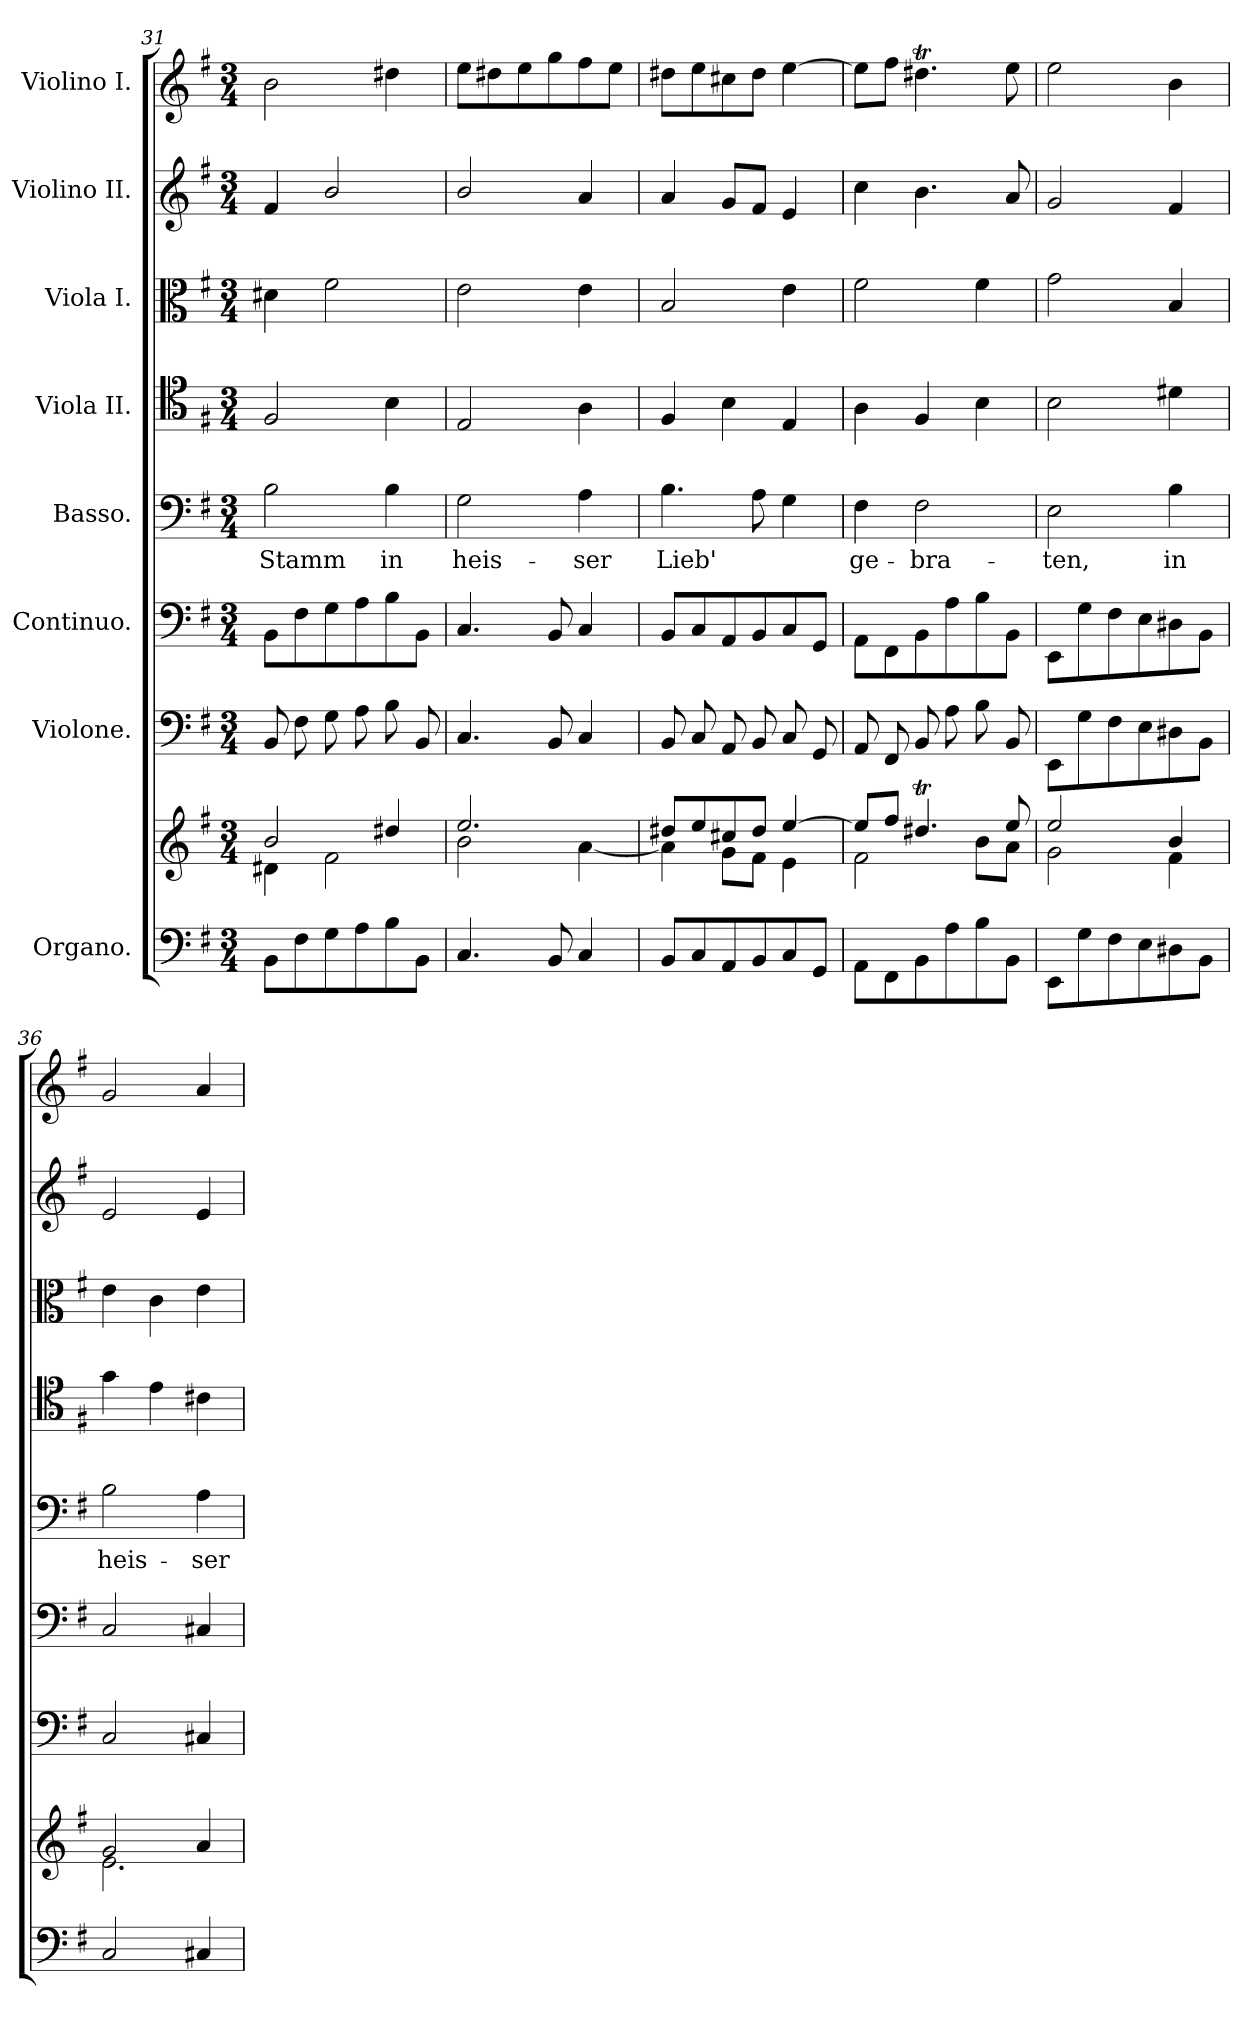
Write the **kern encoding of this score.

**kern	**kern	**kern	**kern	**kern	**text	**kern	**kern	**kern	**kern
*part8	*part8	*part7	*part6	*part5	*part5	*part4	*part3	*part2	*part1
*staff9	*staff8	*staff7	*staff6	*staff5	*staff5	*staff4	*staff3	*staff2	*staff1
*I"Organo.	*	*I"Violone.	*I"Continuo.	*I"Basso.	*	*I"Viola II.	*I"Viola I.	*I"Violino II.	*I"Violino I.
*clefF4	*clefG2	*clefF4	*clefF4	*clefF4	*	*clefC4	*clefC3	*clefG2	*clefG2
*	*	*ITrd7c12	*	*	*	*	*	*	*
*k[f#]	*k[f#]	*k[f#]	*k[f#]	*k[f#]	*	*k[f#]	*k[f#]	*k[f#]	*k[f#]
*M3/4	*M3/4	*M3/4	*M3/4	*M3/4	*	*M3/4	*M3/4	*M3/4	*M3/4
=31	=31	=31	=31	=31	=31	=31	=31	=31	=31
*	*^	*	*	*	*	*	*	*	*
!	!	!	!	!	!	!LO:LY:b	!	!	!	!
8BB\L	2b/	4d#X\	8BBB/	8BB\L	2B\	Stamm	2F#/	4d#X\	4f#/	2b\
8F#\	.	.	8FF#\	8F#\	.	.	.	.	.	.
8G\	.	2f#\	8GG\	8G\	.	.	.	2f#\	2b/	.
8A\	.	.	8AA\	8A\	.	.	.	.	.	.
!	!	!	!	!	!	!LO:LY:b	!	!	!	!
8B\	4dd#X/	.	8BB\	8B\	4B\	in	4B\	.	.	4dd#X\
8BB\J	.	.	8BBB/	8BB\J	.	.	.	.	.	.
=32	=32	=32	=32	=32	=32	=32	=32	=32	=32	=32
!	!	!	!	!	!	!LO:LY:b	!	!	!	!
4.C/	2.ee/	2b\	4.CC/	4.C/	2G\	heis-	2E/	2e\	2b/	8ee\L
.	.	.	.	.	.	.	.	.	.	8dd#X\
.	.	.	.	.	.	.	.	.	.	8ee\
8BB/	.	.	8BBB/	8BB/	.	.	.	.	.	8gg\
!	!	!	!	!	!	!LO:LY:b	!	!	!	!
4C/	.	[4a\	4CC/	4C/	4A\	-ser	4A\	4e\	4a/	8ff#\
.	.	.	.	.	.	.	.	.	.	8ee\J
=33	=33	=33	=33	=33	=33	=33	=33	=33	=33	=33
!	!	!	!	!	!	!LO:LY:b	!	!	!	!
8BB/L	8dd#X/L	4a\]	8BBB/	8BB/L	4.B\	Lieb'	4F#/	2B/	4a/	8dd#X\L
8C/	8ee/	.	8CC/	8C/	.	.	.	.	.	8ee\
8AA/	8cc#X/	8g\L	8AAA/	8AA/	.	.	4B\	.	8g/L	8cc#X\
8BB/	8dd#/J	8f#\J	8BBB/	8BB/	8A\	.	.	.	8f#/J	8dd#\J
8C/	[4ee/	4e\	8CC/	8C/	4G\	.	4E/	4e\	4e/	[4ee\
8GG/J	.	.	8GGG/	8GG/J	.	.	.	.	.	.
=34	=34	=34	=34	=34	=34	=34	=34	=34	=34	=34
!	!	!	!	!	!	!LO:LY:b	!	!	!	!
8AA\L	8ee/L]	2f#\	8AAA/	8AA\L	4F#\	ge-	4A\	2f#\	4cc\	8ee\L]
8FF#\	8ff#/J	.	8FFF#/	8FF#\	.	.	.	.	.	8ff#\J
!	!	!	!	!	!	!LO:LY:b	!	!	!	!
8BB\	4.dd#Xt/	.	8BBB/	8BB\	2F#\	-bra-	4F#/	.	4.b\	4.dd#Xt\
8A\	.	.	8AA\	8A\	.	.	.	.	.	.
8B\	.	8b\L	8BB\	8B\	.	.	4B\	4f#\	.	.
8BB\J	8ee/	8a\J	8BBB/	8BB\J	.	.	.	.	8a/	8ee\
!!LO:LB:g=z
=35	=35	=35	=35	=35	=35	=35	=35	=35	=35	=35
!	!	!	!	!	!	!LO:LY:b	!	!	!	!
8EE/L	2ee/	2g\	8EEE/L	8EE/L	2E\	-ten,	2B\	2g\	2g/	2ee\
8G\	.	.	8GG\	8G\	.	.	.	.	.	.
8F#\	.	.	8FF#\	8F#\	.	.	.	.	.	.
8E\	.	.	8EE\	8E\	.	.	.	.	.	.
!	!	!	!	!	!	!LO:LY:b	!	!	!	!
8D#X\	4b/	4f#\	8DD#X\	8D#X\	4B\	in	4d#X\	4B/	4f#/	4b\
8BB\J	.	.	8BBB/J	8BB\J	.	.	.	.	.	.
=36	=36	=36	=36	=36	=36	=36	=36	=36	=36	=36
!	!	!	!	!	!	!LO:LY:b	!	!	!	!
2C/	2g/	2.e\	2CC/	2C/	2B\	heis-	4g\	4e\	2e/	2g/
.	.	.	.	.	.	.	4e\	4c\	.	.
!	!	!	!	!	!	!LO:LY:b	!	!	!	!
4C#X/	4a/	.	4CC#X/	4C#X/	4A\	-ser	4c#X\	4e\	4e/	4a/
*	*v	*v	*	*	*	*	*	*	*	*
=	=	=	=	=	=	=	=	=	=
*-	*-	*-	*-	*-	*-	*-	*-	*-	*-
